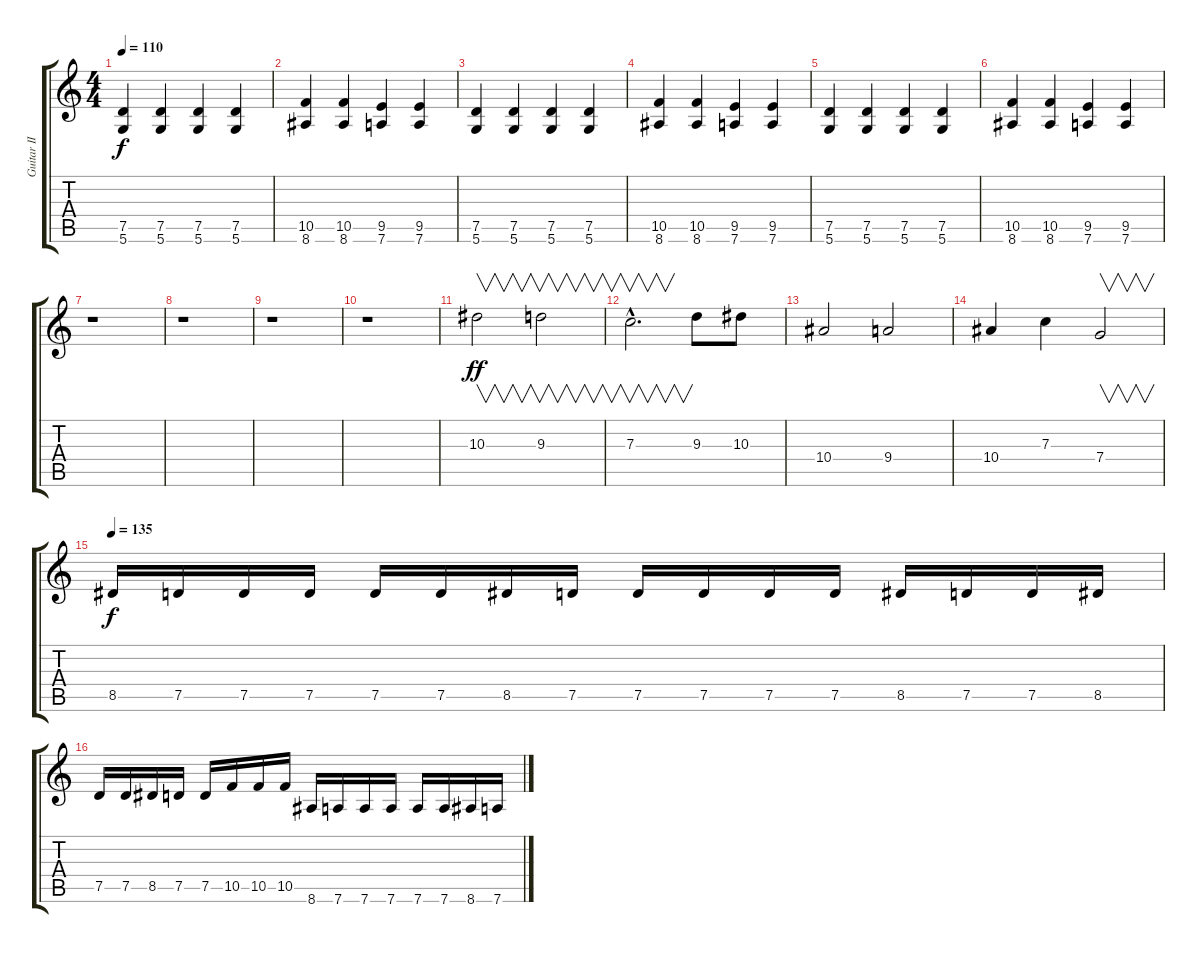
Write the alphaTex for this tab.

\track ("Guitar II" "Guitar II") {instrument distortionguitar}
\staff {score tabs}
\tuning (D4 A3 F3 C3 G2 D2) {hide}
\ts (4 4)
\tempo 110
\clef g2
\ks c
(7.5 5.6).4{dy f} (7.5 5.6).4 (7.5 5.6).4 (7.5 5.6).4 |
(10.5 8.6).4 (10.5 8.6).4 (9.5 7.6).4 (9.5 7.6).4 |
(7.5 5.6).4 (7.5 5.6).4 (7.5 5.6).4 (7.5 5.6).4 |
(10.5 8.6).4 (10.5 8.6).4 (9.5 7.6).4 (9.5 7.6).4 |
(7.5 5.6).4 (7.5 5.6).4 (7.5 5.6).4 (7.5 5.6).4 |
(10.5 8.6).4 (10.5 8.6).4 (9.5 7.6).4 (9.5 7.6).4 |
r.1 |
r.1 |
r.1 |
r.1 |
10.3.2{v dy ff} 9.3.2{v} |
7.3{hac}.2{v d} 9.3.8 10.3.8 |
10.4.2 9.4.2 |
10.4.4 7.3.4 7.4.2{v} |
\tempo 135
8.5.16{dy f} 7.5.16 7.5.16 7.5.16 7.5.16 7.5.16 8.5.16 7.5.16 7.5.16 7.5.16 7.5.16 7.5.16 8.5.16 7.5.16 7.5.16 8.5.16 |
7.5.16 7.5.16 8.5.16 7.5.16 7.5.16 10.5.16 10.5.16 10.5.16 8.6.16 7.6.16 7.6.16 7.6.16 7.6.16 7.6.16 8.6.16 7.6.16
